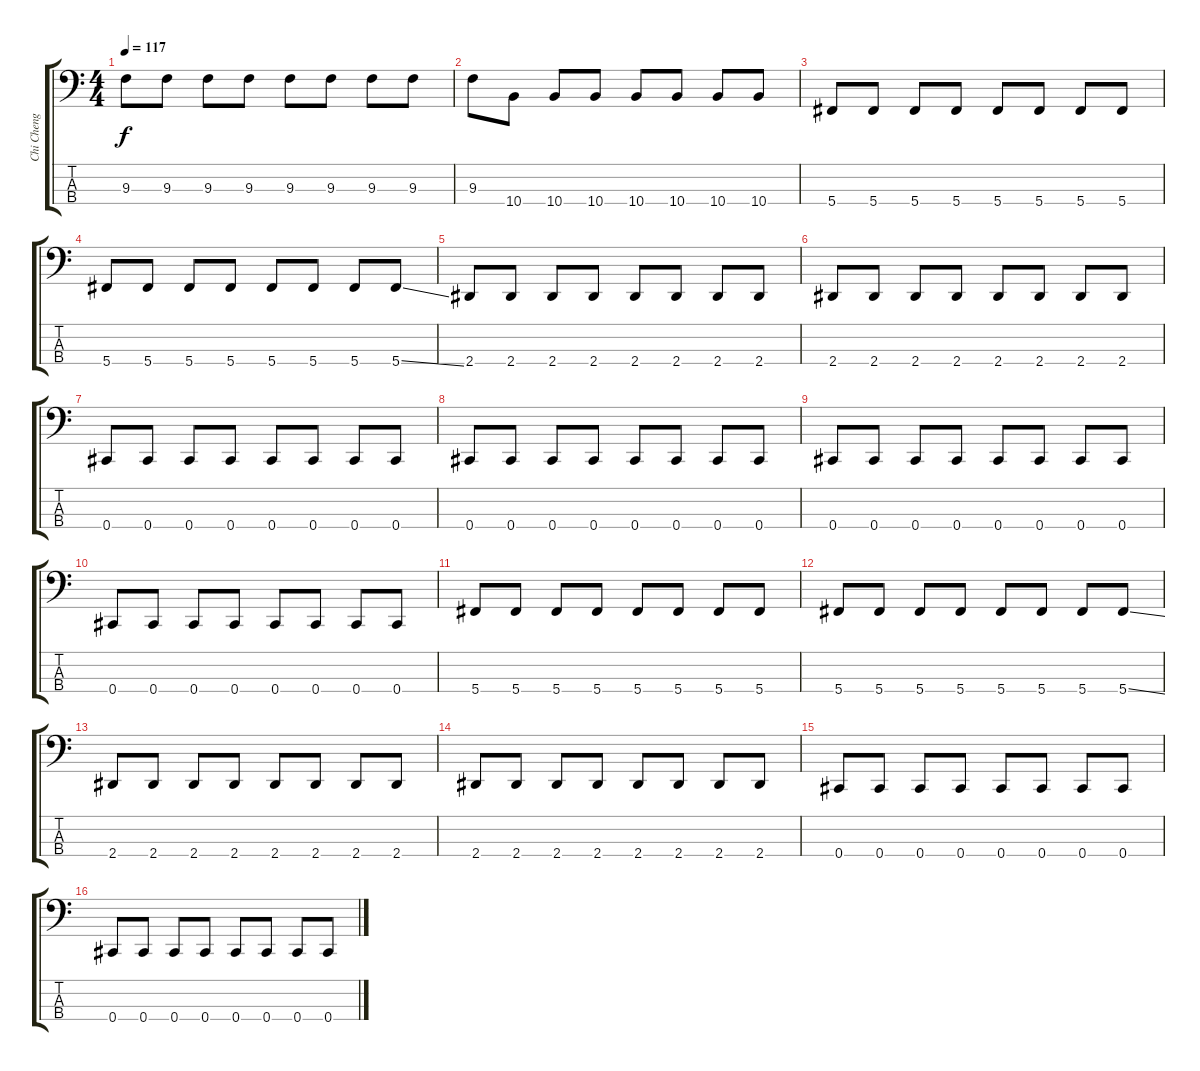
\track ("Chi Cheng" "Chi Cheng") {instrument electricbassfinger}
\staff {score tabs}
\tuning (Gb2 Db2 Ab1 Db1) {hide}
\ts (4 4)
\tempo 117
\clef f4
\ks c
9.3.8{dy f} 9.3.8 9.3.8 9.3.8 9.3.8 9.3.8 9.3.8 9.3.8 |
9.3.8 10.4.8 10.4.8 10.4.8 10.4.8 10.4.8 10.4.8 10.4.8 |
5.4.8 5.4.8 5.4.8 5.4.8 5.4.8 5.4.8 5.4.8 5.4.8 |
5.4.8 5.4.8 5.4.8 5.4.8 5.4.8 5.4.8 5.4.8 5.4{ss}.8 |
2.4.8 2.4.8 2.4.8 2.4.8 2.4.8 2.4.8 2.4.8 2.4.8 |
2.4.8 2.4.8 2.4.8 2.4.8 2.4.8 2.4.8 2.4.8 2.4.8 |
0.4.8 0.4.8 0.4.8 0.4.8 0.4.8 0.4.8 0.4.8 0.4.8 |
0.4.8 0.4.8 0.4.8 0.4.8 0.4.8 0.4.8 0.4.8 0.4.8 |
0.4.8 0.4.8 0.4.8 0.4.8 0.4.8 0.4.8 0.4.8 0.4.8 |
0.4.8 0.4.8 0.4.8 0.4.8 0.4.8 0.4.8 0.4.8 0.4.8 |
5.4.8 5.4.8 5.4.8 5.4.8 5.4.8 5.4.8 5.4.8 5.4.8 |
5.4.8 5.4.8 5.4.8 5.4.8 5.4.8 5.4.8 5.4.8 5.4{ss}.8 |
2.4.8 2.4.8 2.4.8 2.4.8 2.4.8 2.4.8 2.4.8 2.4.8 |
2.4.8 2.4.8 2.4.8 2.4.8 2.4.8 2.4.8 2.4.8 2.4.8 |
0.4.8 0.4.8 0.4.8 0.4.8 0.4.8 0.4.8 0.4.8 0.4.8 |
0.4.8 0.4.8 0.4.8 0.4.8 0.4.8 0.4.8 0.4.8 0.4.8
